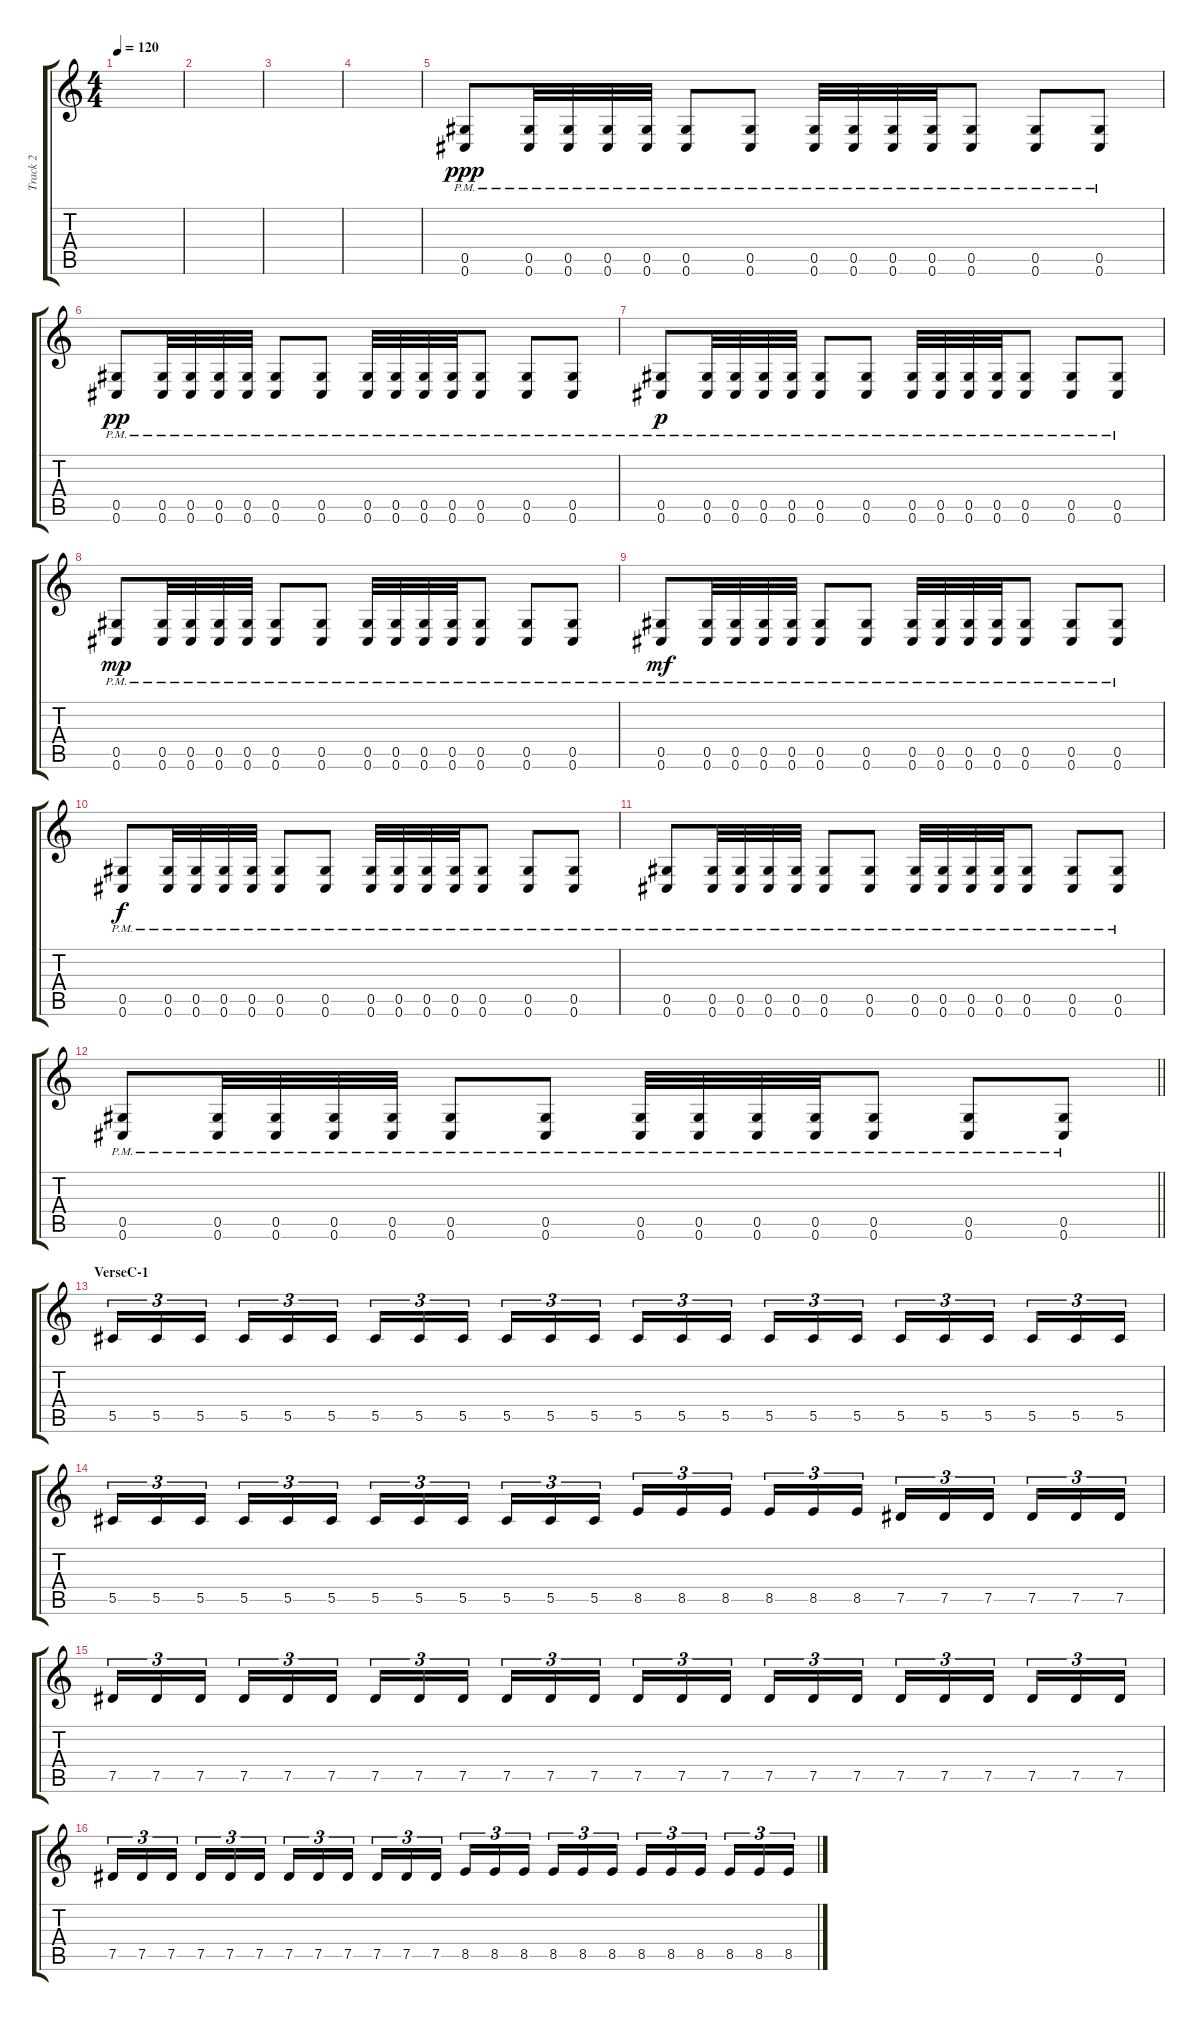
\track ("Track 2" "Track 2") {instrument overdrivenguitar}
\staff {score tabs}
\tuning (Eb4 Bb3 Gb3 Db3 Ab2 Db2) {hide}
\ts (4 4)
\tempo 120
\clef g2
\ks c
|
|
|
|
(0.5{pm} 0.6{pm}).8{dy ppp} (0.5{pm} 0.6{pm}).32 (0.5{pm} 0.6{pm}).32 (0.5{pm} 0.6{pm}).32 (0.5{pm} 0.6{pm}).32 (0.5{pm} 0.6{pm}).8 (0.5{pm} 0.6{pm}).8 (0.5{pm} 0.6{pm}).32 (0.5{pm} 0.6{pm}).32 (0.5{pm} 0.6{pm}).32 (0.5{pm} 0.6{pm}).32 (0.5{pm} 0.6{pm}).8 (0.5{pm} 0.6{pm}).8 (0.5{pm} 0.6{pm}).8 |
(0.5{pm} 0.6{pm}).8{dy pp} (0.5{pm} 0.6{pm}).32 (0.5{pm} 0.6{pm}).32 (0.5{pm} 0.6{pm}).32 (0.5{pm} 0.6{pm}).32 (0.5{pm} 0.6{pm}).8 (0.5{pm} 0.6{pm}).8 (0.5{pm} 0.6{pm}).32 (0.5{pm} 0.6{pm}).32 (0.5{pm} 0.6{pm}).32 (0.5{pm} 0.6{pm}).32 (0.5{pm} 0.6{pm}).8 (0.5{pm} 0.6{pm}).8 (0.5{pm} 0.6{pm}).8 |
(0.5{pm} 0.6{pm}).8{dy p} (0.5{pm} 0.6{pm}).32 (0.5{pm} 0.6{pm}).32 (0.5{pm} 0.6{pm}).32 (0.5{pm} 0.6{pm}).32 (0.5{pm} 0.6{pm}).8 (0.5{pm} 0.6{pm}).8 (0.5{pm} 0.6{pm}).32 (0.5{pm} 0.6{pm}).32 (0.5{pm} 0.6{pm}).32 (0.5{pm} 0.6{pm}).32 (0.5{pm} 0.6{pm}).8 (0.5{pm} 0.6{pm}).8 (0.5{pm} 0.6{pm}).8 |
(0.5{pm} 0.6{pm}).8{dy mp} (0.5{pm} 0.6{pm}).32 (0.5{pm} 0.6{pm}).32 (0.5{pm} 0.6{pm}).32 (0.5{pm} 0.6{pm}).32 (0.5{pm} 0.6{pm}).8 (0.5{pm} 0.6{pm}).8 (0.5{pm} 0.6{pm}).32 (0.5{pm} 0.6{pm}).32 (0.5{pm} 0.6{pm}).32 (0.5{pm} 0.6{pm}).32 (0.5{pm} 0.6{pm}).8 (0.5{pm} 0.6{pm}).8 (0.5{pm} 0.6{pm}).8 |
(0.5{pm} 0.6{pm}).8{dy mf} (0.5{pm} 0.6{pm}).32 (0.5{pm} 0.6{pm}).32 (0.5{pm} 0.6{pm}).32 (0.5{pm} 0.6{pm}).32 (0.5{pm} 0.6{pm}).8 (0.5{pm} 0.6{pm}).8 (0.5{pm} 0.6{pm}).32 (0.5{pm} 0.6{pm}).32 (0.5{pm} 0.6{pm}).32 (0.5{pm} 0.6{pm}).32 (0.5{pm} 0.6{pm}).8 (0.5{pm} 0.6{pm}).8 (0.5{pm} 0.6{pm}).8 |
(0.5{pm} 0.6{pm}).8{dy f} (0.5{pm} 0.6{pm}).32 (0.5{pm} 0.6{pm}).32 (0.5{pm} 0.6{pm}).32 (0.5{pm} 0.6{pm}).32 (0.5{pm} 0.6{pm}).8 (0.5{pm} 0.6{pm}).8 (0.5{pm} 0.6{pm}).32 (0.5{pm} 0.6{pm}).32 (0.5{pm} 0.6{pm}).32 (0.5{pm} 0.6{pm}).32 (0.5{pm} 0.6{pm}).8 (0.5{pm} 0.6{pm}).8 (0.5{pm} 0.6{pm}).8 |
(0.5{pm} 0.6{pm}).8 (0.5{pm} 0.6{pm}).32 (0.5{pm} 0.6{pm}).32 (0.5{pm} 0.6{pm}).32 (0.5{pm} 0.6{pm}).32 (0.5{pm} 0.6{pm}).8 (0.5{pm} 0.6{pm}).8 (0.5{pm} 0.6{pm}).32 (0.5{pm} 0.6{pm}).32 (0.5{pm} 0.6{pm}).32 (0.5{pm} 0.6{pm}).32 (0.5{pm} 0.6{pm}).8 (0.5{pm} 0.6{pm}).8 (0.5{pm} 0.6{pm}).8 |
\barLineRight lightlight
(0.5{pm} 0.6{pm}).8 (0.5{pm} 0.6{pm}).32 (0.5{pm} 0.6{pm}).32 (0.5{pm} 0.6{pm}).32 (0.5{pm} 0.6{pm}).32 (0.5{pm} 0.6{pm}).8 (0.5{pm} 0.6{pm}).8 (0.5{pm} 0.6{pm}).32 (0.5{pm} 0.6{pm}).32 (0.5{pm} 0.6{pm}).32 (0.5{pm} 0.6{pm}).32 (0.5{pm} 0.6{pm}).8 (0.5{pm} 0.6{pm}).8 (0.5{pm} 0.6{pm}).8 |
\section ("" "VerseC-1")
5.5.16{tu (3 2)} 5.5.16{tu (3 2)} 5.5.16{tu (3 2) beam splitsecondary} 5.5.16{tu (3 2)} 5.5.16{tu (3 2)} 5.5.16{tu (3 2)} 5.5.16{tu (3 2)} 5.5.16{tu (3 2)} 5.5.16{tu (3 2) beam splitsecondary} 5.5.16{tu (3 2)} 5.5.16{tu (3 2)} 5.5.16{tu (3 2)} 5.5.16{tu (3 2)} 5.5.16{tu (3 2)} 5.5.16{tu (3 2) beam splitsecondary} 5.5.16{tu (3 2)} 5.5.16{tu (3 2)} 5.5.16{tu (3 2)} 5.5.16{tu (3 2)} 5.5.16{tu (3 2)} 5.5.16{tu (3 2) beam splitsecondary} 5.5.16{tu (3 2)} 5.5.16{tu (3 2)} 5.5.16{tu (3 2)} |
5.5.16{tu (3 2)} 5.5.16{tu (3 2)} 5.5.16{tu (3 2) beam splitsecondary} 5.5.16{tu (3 2)} 5.5.16{tu (3 2)} 5.5.16{tu (3 2)} 5.5.16{tu (3 2)} 5.5.16{tu (3 2)} 5.5.16{tu (3 2) beam splitsecondary} 5.5.16{tu (3 2)} 5.5.16{tu (3 2)} 5.5.16{tu (3 2)} 8.5.16{tu (3 2)} 8.5.16{tu (3 2)} 8.5.16{tu (3 2) beam splitsecondary} 8.5.16{tu (3 2)} 8.5.16{tu (3 2)} 8.5.16{tu (3 2)} 7.5.16{tu (3 2)} 7.5.16{tu (3 2)} 7.5.16{tu (3 2) beam splitsecondary} 7.5.16{tu (3 2)} 7.5.16{tu (3 2)} 7.5.16{tu (3 2)} |
7.5.16{tu (3 2)} 7.5.16{tu (3 2)} 7.5.16{tu (3 2) beam splitsecondary} 7.5.16{tu (3 2)} 7.5.16{tu (3 2)} 7.5.16{tu (3 2)} 7.5.16{tu (3 2)} 7.5.16{tu (3 2)} 7.5.16{tu (3 2) beam splitsecondary} 7.5.16{tu (3 2)} 7.5.16{tu (3 2)} 7.5.16{tu (3 2)} 7.5.16{tu (3 2)} 7.5.16{tu (3 2)} 7.5.16{tu (3 2) beam splitsecondary} 7.5.16{tu (3 2)} 7.5.16{tu (3 2)} 7.5.16{tu (3 2)} 7.5.16{tu (3 2)} 7.5.16{tu (3 2)} 7.5.16{tu (3 2) beam splitsecondary} 7.5.16{tu (3 2)} 7.5.16{tu (3 2)} 7.5.16{tu (3 2)} |
7.5.16{tu (3 2)} 7.5.16{tu (3 2)} 7.5.16{tu (3 2) beam splitsecondary} 7.5.16{tu (3 2)} 7.5.16{tu (3 2)} 7.5.16{tu (3 2)} 7.5.16{tu (3 2)} 7.5.16{tu (3 2)} 7.5.16{tu (3 2) beam splitsecondary} 7.5.16{tu (3 2)} 7.5.16{tu (3 2)} 7.5.16{tu (3 2)} 8.5.16{tu (3 2)} 8.5.16{tu (3 2)} 8.5.16{tu (3 2) beam splitsecondary} 8.5.16{tu (3 2)} 8.5.16{tu (3 2)} 8.5.16{tu (3 2)} 8.5.16{tu (3 2)} 8.5.16{tu (3 2)} 8.5.16{tu (3 2) beam splitsecondary} 8.5.16{tu (3 2)} 8.5.16{tu (3 2)} 8.5.16{tu (3 2)}
